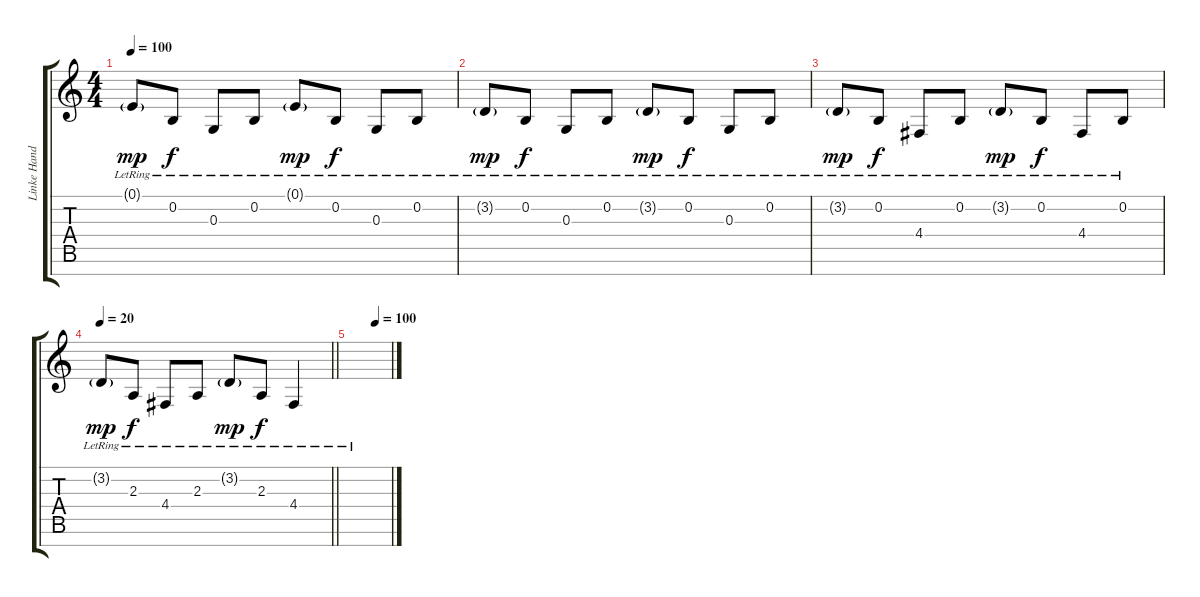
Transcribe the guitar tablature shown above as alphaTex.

\track ("Linke Hand" "Linke Hand") {instrument acousticgrandpiano}
\staff {score tabs}
\tuning (E4 B3 G3 D3 A2 E2 B1) {hide}
\ts (4 4)
\tempo 100
\clef g2
\ks c
0.1{g lr}.8{dy mp} 0.2{lr}.8{dy f} 0.3{lr}.8 0.2{lr}.8 0.1{g lr}.8{dy mp} 0.2{lr}.8{dy f} 0.3{lr}.8 0.2{lr}.8 |
3.2{g lr}.8{dy mp} 0.2{lr}.8{dy f} 0.3{lr}.8 0.2{lr}.8 3.2{g lr}.8{dy mp} 0.2{lr}.8{dy f} 0.3{lr}.8 0.2{lr}.8 |
3.2{g lr}.8{dy mp} 0.2{lr}.8{dy f} 4.4{lr}.8 0.2{lr}.8 3.2{g lr}.8{dy mp} 0.2{lr}.8{dy f} 4.4{lr}.8 0.2{lr}.8 |
\tempo 20
\barLineRight lightlight
3.2{g lr}.8{dy mp} 2.3{lr}.8{dy f} 4.4{lr}.8 2.3{lr}.8 3.2{g lr}.8{dy mp} 2.3{lr}.8{dy f} 4.4{lr}.4 |
\tempo (100 0.625)
